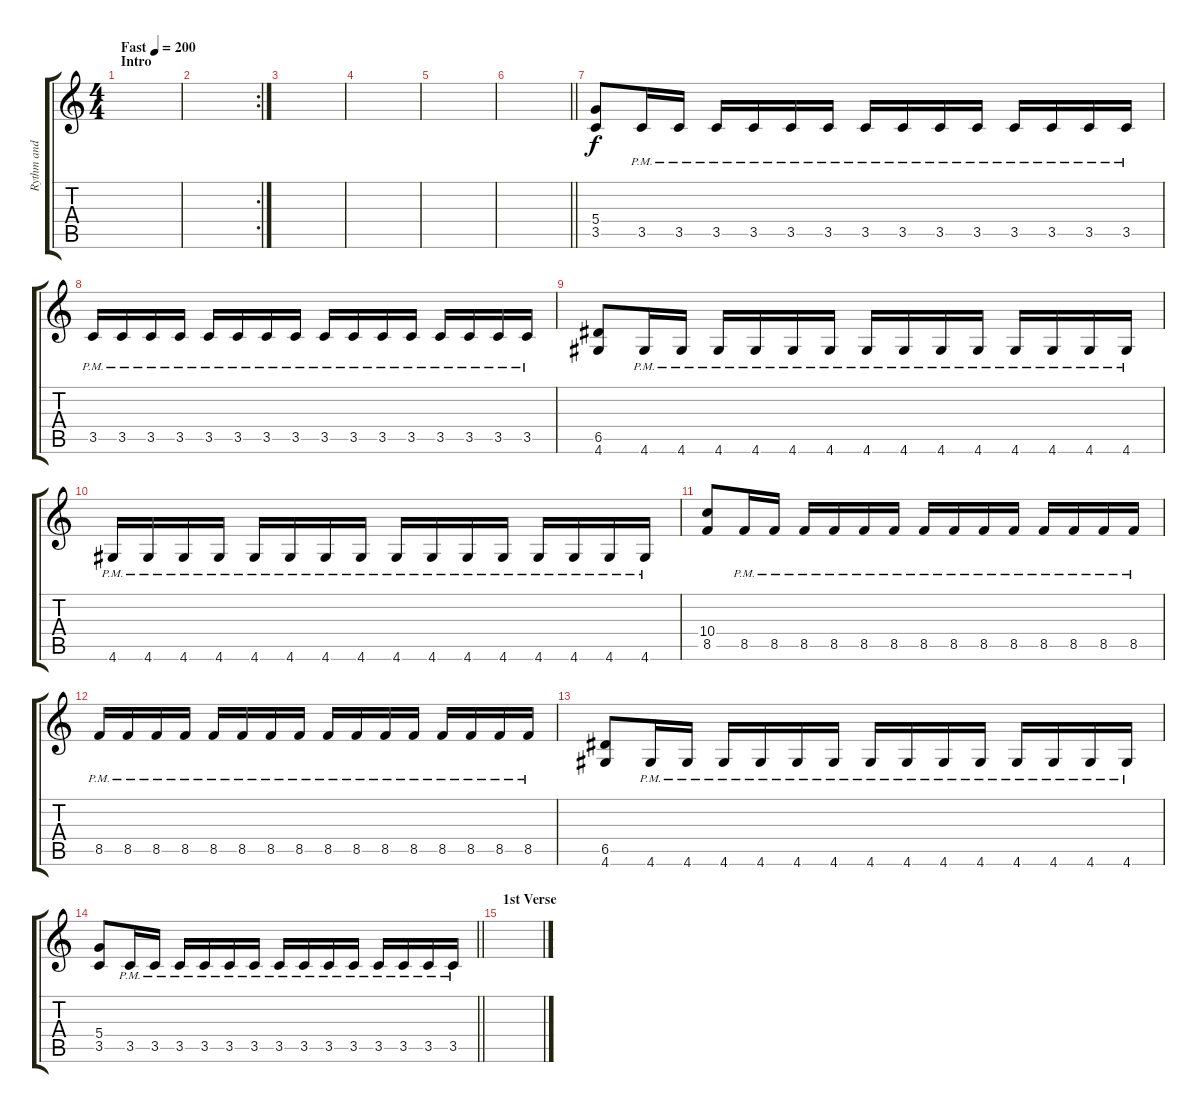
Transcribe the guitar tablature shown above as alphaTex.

\track ("Rythm and Fills 1" "Rythm and ") {instrument distortionguitar}
\staff {score tabs}
\tuning (E4 B3 G3 D3 A2 E2) {hide}
\ts (4 4)
\section ("" "Intro")
\tempo (200 "Fast")
\clef g2
\ks c
|
\rc 2
|
|
|
|
\barLineRight lightlight
|
\section ("" "")
(5.4 3.5).8 3.5{pm}.16 3.5{pm}.16 3.5{pm}.16 3.5{pm}.16 3.5{pm}.16 3.5{pm}.16 3.5{pm}.16 3.5{pm}.16 3.5{pm}.16 3.5{pm}.16 3.5{pm}.16 3.5{pm}.16 3.5{pm}.16 3.5{pm}.16 |
3.5{pm}.16 3.5{pm}.16 3.5{pm}.16 3.5{pm}.16 3.5{pm}.16 3.5{pm}.16 3.5{pm}.16 3.5{pm}.16 3.5{pm}.16 3.5{pm}.16 3.5{pm}.16 3.5{pm}.16 3.5{pm}.16 3.5{pm}.16 3.5{pm}.16 3.5{pm}.16 |
(6.5 4.6).8 4.6{pm}.16 4.6{pm}.16 4.6{pm}.16 4.6{pm}.16 4.6{pm}.16 4.6{pm}.16 4.6{pm}.16 4.6{pm}.16 4.6{pm}.16 4.6{pm}.16 4.6{pm}.16 4.6{pm}.16 4.6{pm}.16 4.6{pm}.16 |
4.6{pm}.16 4.6{pm}.16 4.6{pm}.16 4.6{pm}.16 4.6{pm}.16 4.6{pm}.16 4.6{pm}.16 4.6{pm}.16 4.6{pm}.16 4.6{pm}.16 4.6{pm}.16 4.6{pm}.16 4.6{pm}.16 4.6{pm}.16 4.6{pm}.16 4.6{pm}.16 |
(10.4 8.5).8 8.5{pm}.16 8.5{pm}.16 8.5{pm}.16 8.5{pm}.16 8.5{pm}.16 8.5{pm}.16 8.5{pm}.16 8.5{pm}.16 8.5{pm}.16 8.5{pm}.16 8.5{pm}.16 8.5{pm}.16 8.5{pm}.16 8.5{pm}.16 |
8.5{pm}.16 8.5{pm}.16 8.5{pm}.16 8.5{pm}.16 8.5{pm}.16 8.5{pm}.16 8.5{pm}.16 8.5{pm}.16 8.5{pm}.16 8.5{pm}.16 8.5{pm}.16 8.5{pm}.16 8.5{pm}.16 8.5{pm}.16 8.5{pm}.16 8.5{pm}.16 |
(6.5 4.6).8 4.6{pm}.16 4.6{pm}.16 4.6{pm}.16 4.6{pm}.16 4.6{pm}.16 4.6{pm}.16 4.6{pm}.16 4.6{pm}.16 4.6{pm}.16 4.6{pm}.16 4.6{pm}.16 4.6{pm}.16 4.6{pm}.16 4.6{pm}.16 |
\barLineRight lightlight
(5.4 3.5).8 3.5{pm}.16 3.5{pm}.16 3.5{pm}.16 3.5{pm}.16 3.5{pm}.16 3.5{pm}.16 3.5{pm}.16 3.5{pm}.16 3.5{pm}.16 3.5{pm}.16 3.5{pm}.16 3.5{pm}.16 3.5{pm}.16 3.5{pm}.16 |
\section ("" "1st Verse")
